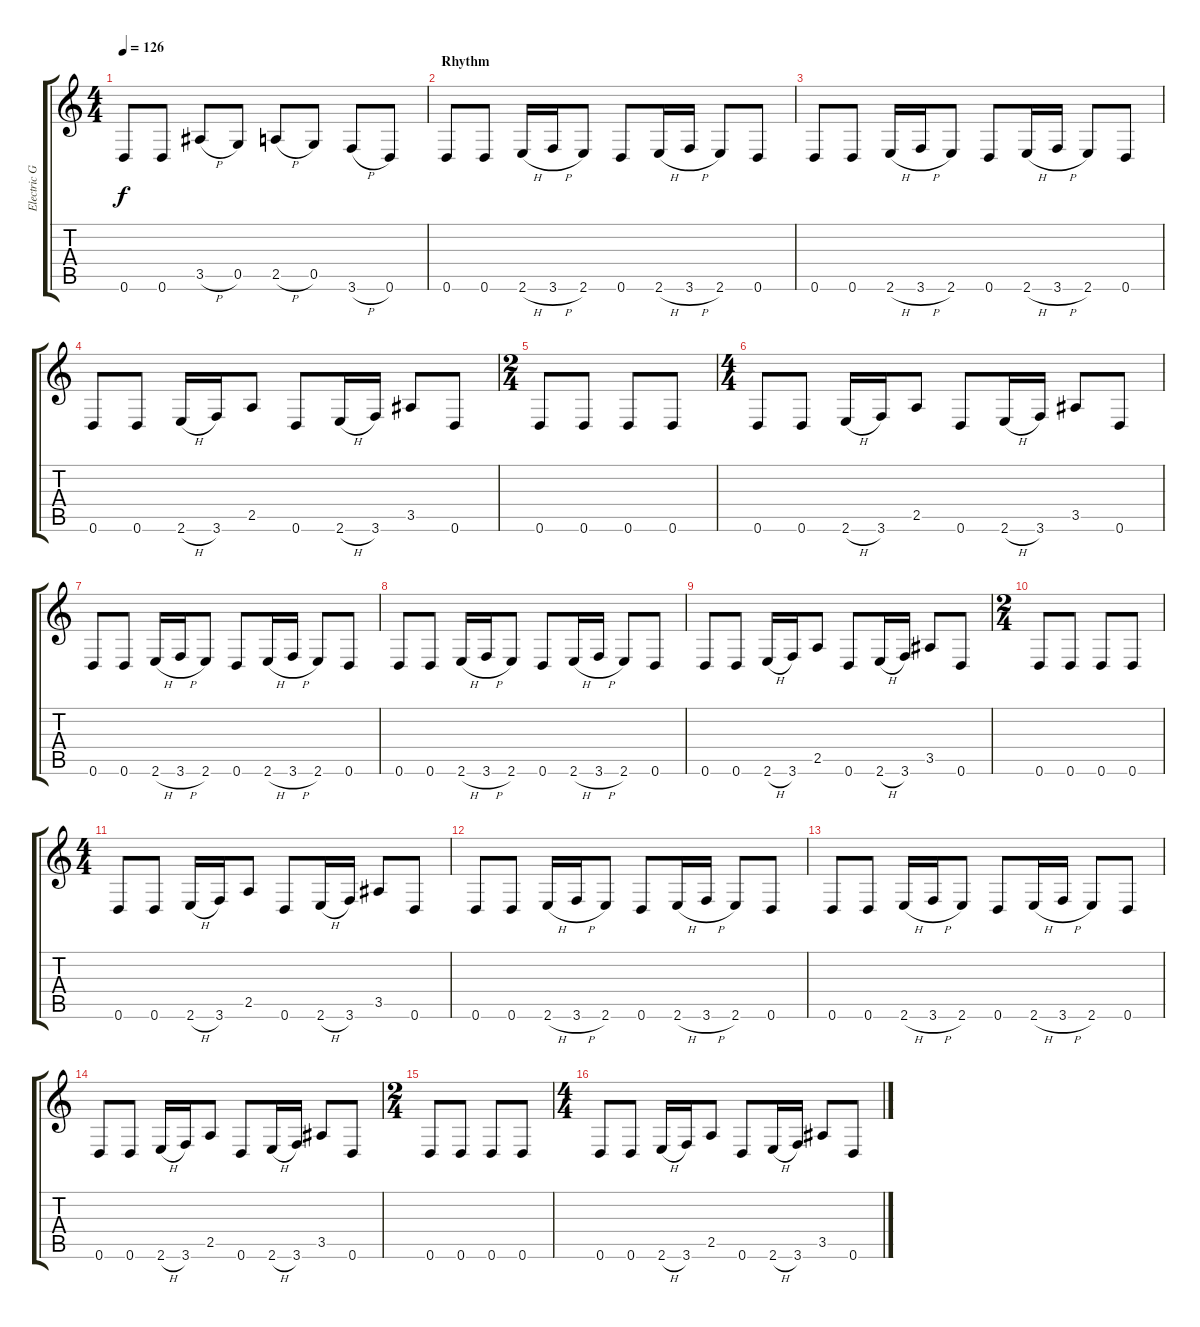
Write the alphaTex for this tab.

\track ("Electric Guitar" "Electric G") {instrument distortionguitar}
\staff {score tabs}
\tuning (D4 A3 F3 C3 G2 D2) {hide}
\ts (4 4)
\tempo 126
\clef g2
\ks c
0.6.8{dy f} 0.6.8 3.5{h}.8 0.5.8 2.5{h}.8 0.5.8 3.6{h}.8 0.6.8 |
\section ("" "Rhythm")
0.6.8 0.6.8 2.6{h}.16 3.6{h}.16 2.6.8 0.6.8 2.6{h}.16 3.6{h}.16 2.6.8 0.6.8 |
0.6.8 0.6.8 2.6{h}.16 3.6{h}.16 2.6.8 0.6.8 2.6{h}.16 3.6{h}.16 2.6.8 0.6.8 |
0.6.8 0.6.8 2.6{h}.16 3.6.16 2.5.8 0.6.8 2.6{h}.16 3.6.16 3.5.8 0.6.8 |
\ts (2 4)
0.6.8 0.6.8 0.6.8 0.6.8 |
\ts (4 4)
0.6.8 0.6.8 2.6{h}.16 3.6.16 2.5.8 0.6.8 2.6{h}.16 3.6.16 3.5.8 0.6.8 |
0.6.8 0.6.8 2.6{h}.16 3.6{h}.16 2.6.8 0.6.8 2.6{h}.16 3.6{h}.16 2.6.8 0.6.8 |
0.6.8 0.6.8 2.6{h}.16 3.6{h}.16 2.6.8 0.6.8 2.6{h}.16 3.6{h}.16 2.6.8 0.6.8 |
0.6.8 0.6.8 2.6{h}.16 3.6.16 2.5.8 0.6.8 2.6{h}.16 3.6.16 3.5.8 0.6.8 |
\ts (2 4)
0.6.8 0.6.8 0.6.8 0.6.8 |
\ts (4 4)
0.6.8 0.6.8 2.6{h}.16 3.6.16 2.5.8 0.6.8 2.6{h}.16 3.6.16 3.5.8 0.6.8 |
0.6.8 0.6.8 2.6{h}.16 3.6{h}.16 2.6.8 0.6.8 2.6{h}.16 3.6{h}.16 2.6.8 0.6.8 |
0.6.8 0.6.8 2.6{h}.16 3.6{h}.16 2.6.8 0.6.8 2.6{h}.16 3.6{h}.16 2.6.8 0.6.8 |
0.6.8 0.6.8 2.6{h}.16 3.6.16 2.5.8 0.6.8 2.6{h}.16 3.6.16 3.5.8 0.6.8 |
\ts (2 4)
0.6.8 0.6.8 0.6.8 0.6.8 |
\ts (4 4)
0.6.8 0.6.8 2.6{h}.16 3.6.16 2.5.8 0.6.8 2.6{h}.16 3.6.16 3.5.8 0.6.8
